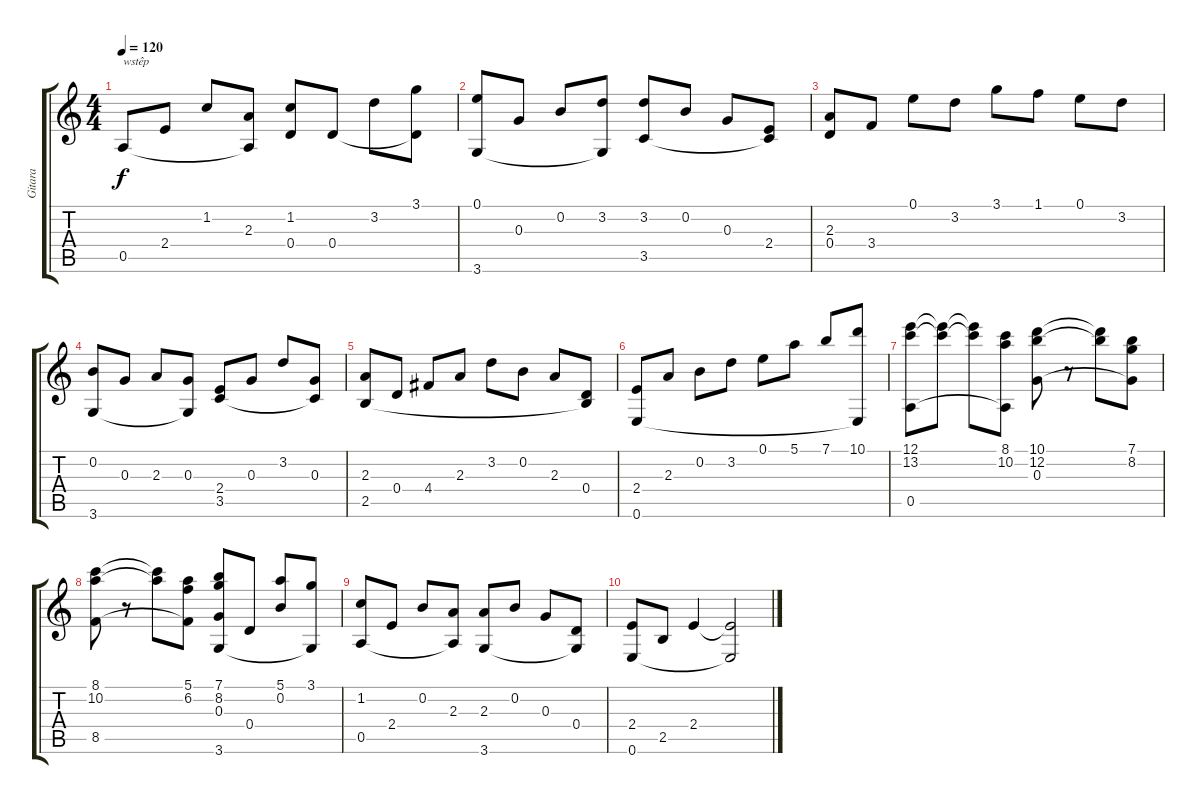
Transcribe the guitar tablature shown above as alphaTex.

\track ("Gitara" "Gitara") {instrument acousticguitarnylon}
\staff {score tabs}
\tuning (E4 B3 G3 D3 A2 E2) {hide}
\ts (4 4)
\tempo 120
\clef g2
\ks c
0.5.8{txt "wstêp" dy f instrument acousticguitarnylon} 2.4.8 1.2.8 (2.3 0.5{t}).8 (1.2 0.4).8 0.4.8 3.2.8 (3.1 0.4{t}).8 |
(0.1 3.6).8 0.3.8 0.2.8 (3.2 3.6{t}).8 (3.2 3.5).8 0.2.8 0.3.8 (2.4 3.5{t}).8 |
(2.3 0.4).8 3.4.8 0.1.8 3.2.8 3.1.8 1.1.8 0.1.8 3.2.8 |
(0.2 3.6).8 0.3.8 2.3.8 (0.3 3.6{t}).8 (2.4 3.5).8 0.3.8 3.2.8 (0.3 3.5{t}).8 |
(2.3 2.5).8 0.4.8 4.4.8 2.3.8 3.2.8 0.2.8 2.3.8 (0.4 2.5{t}).8 |
(2.4 0.6).8 2.3.8 0.2.8 3.2.8 0.1.8 5.1.8 7.1.8 (10.1 0.6{t}).8 |
(12.1 13.2 0.5).8 (12.1{t} 13.2{t}).8 (12.1{t} 13.2{t}).8 (8.1 10.2 0.5{t}).8 (10.1 12.2 0.3).8 r.8 (10.1{t} 12.2{t}).8 (7.1 8.2 0.3{t}).8 |
(8.1 10.2 8.5).8 r.8 (8.1{t} 10.2{t}).8 (5.1 6.2 8.5{t}).8 (7.1 8.2 0.3 3.6).8 0.4.8 (5.1 0.2).8 (3.1 3.6{t}).8 |
(1.2 0.5).8 2.4.8 0.2.8 (2.3 0.5{t}).8 (2.3 3.6).8 0.2.8 0.3.8 (0.4 3.6{t}).8 |
(2.4 0.6).8 2.5.8 2.4.4 (2.4{t} 0.6{t}).2
